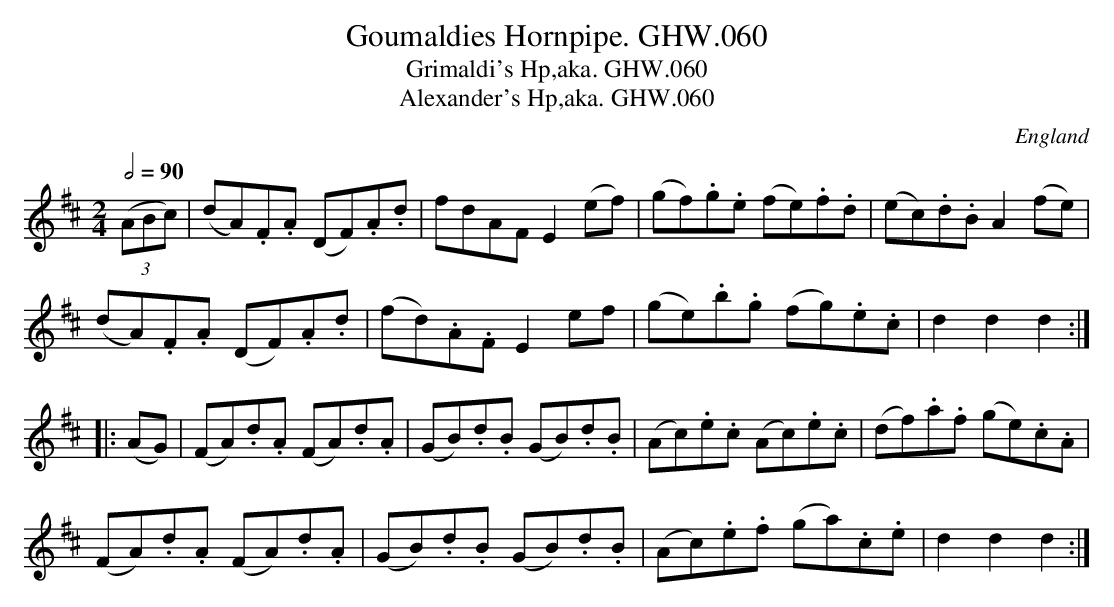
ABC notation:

X:1
T:Goumaldies Hornpipe. GHW.060
T:Grimaldi's Hp,aka. GHW.060
T:Alexander's Hp,aka. GHW.060
L:1/8
M:2/4
O:England
Q:1/2=90
K:D
(3(ABc)|(dA).F.A (DF).A.d|fdAF E2 (ef)|\
(gf).g.e (fe).f.d|(ec).d.B A2 (fe)|!
(dA).F.A (DF).A.d|(fd).A.F E2 ef|(ge).b.g (fg).e.c|d2d2d2:|!
|:(AG)|(FA).d.A (FA).d.A|(GB).d.B (GB).d.B|\
(Ac).e.c (Ac).e.c|(df).a.f (ge).c.A|!
(FA).d.A (FA).d.A|(GB).d.B (GB).d.B|(Ac).e.f (ga).c.e|d2d2d2:|
